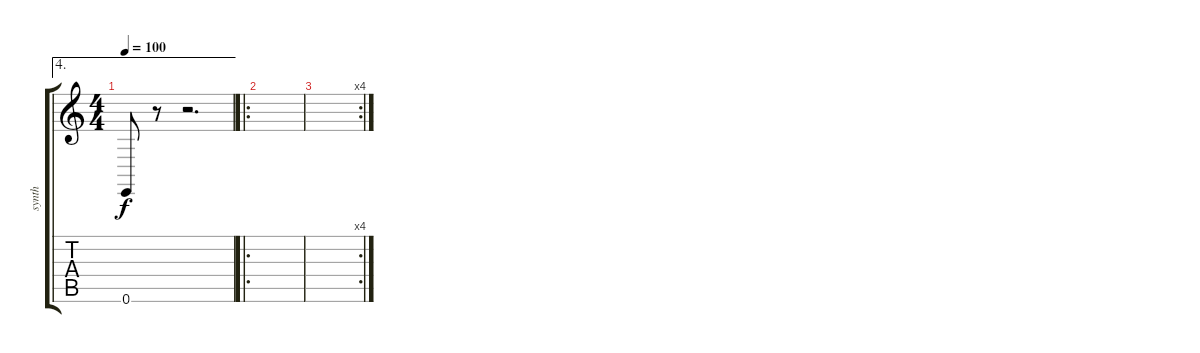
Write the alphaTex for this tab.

\track ("synth" "synth") {instrument lead2sawtooth}
\staff {score tabs}
\tuning (E4 B3 G3 D3 A2 E2) {hide}
\ae 4
\ts (4 4)
\tempo 100
\clef g2
\ks c
0.6.8{dy f} r.8 r.2{d} |
\ro
|
\rc 4
